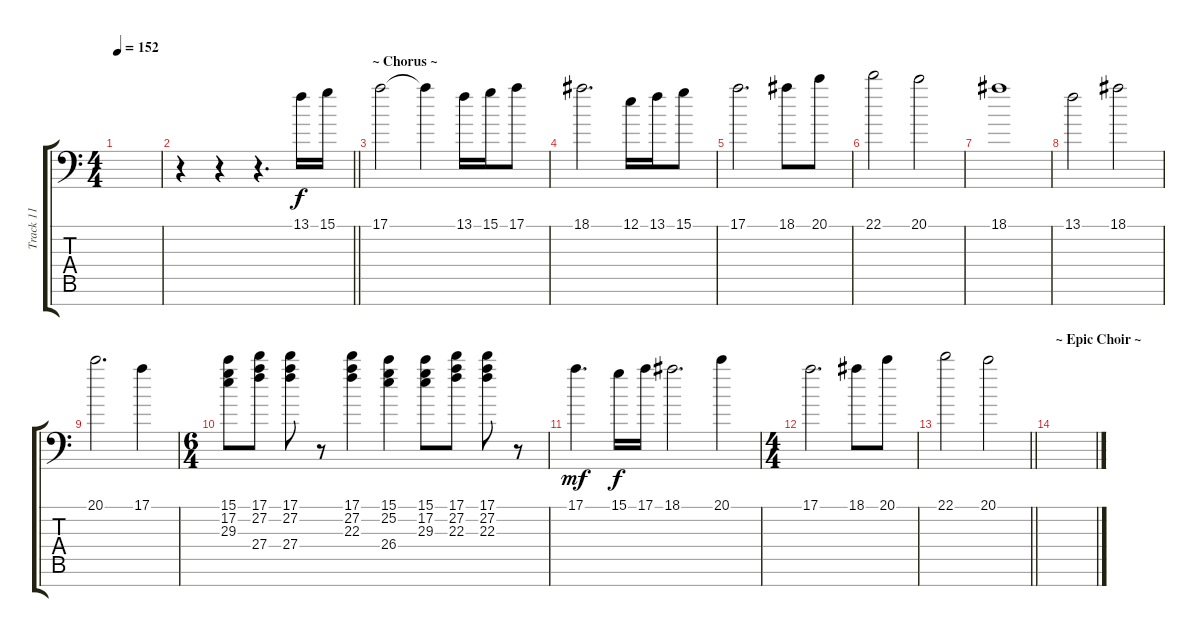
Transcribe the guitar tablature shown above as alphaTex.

\track ("Track 11" "Track 11") {instrument stringensemble1}
\staff {score tabs}
\tuning (E4 B3 G3 D3 A2 E2 A1) {hide}
\ts (4 4)
\tempo 152
\clef f4
\ks c
|
\barLineRight lightlight
r.4 r.4 r.4{d} 13.1.16 15.1.16 |
\section ("" "~ Chorus ~")
17.1.2 17.1{t}.4 13.1.16 15.1.16 17.1.8 |
18.1.2{d} 12.1.16 13.1.16 15.1.8 |
17.1.2{d} 18.1.8 20.1.8 |
22.1.2 20.1.2 |
18.1.1 |
13.1.2 18.1.2 |
20.1.2{d} 17.1.4 |
\ts (6 4)
(15.1 17.2 29.3).8 (17.1 27.2 27.4).8 (17.1 27.2 27.4).8 r.8 (17.1 27.2 22.3).4 (15.1 25.2 26.4).4 (15.1 17.2 29.3).8 (17.1 27.2 22.3).8 (17.1 27.2 22.3).8 r.8 |
17.1.4{d dy mf} 15.1.16{dy f} 17.1.16 18.1.2{d} 20.1.4 |
\ts (4 4)
17.1.2{d} 18.1.8 20.1.8 |
\barLineRight lightlight
22.1.2 20.1.2 |
\section ("" "~ Epic Choir ~")
